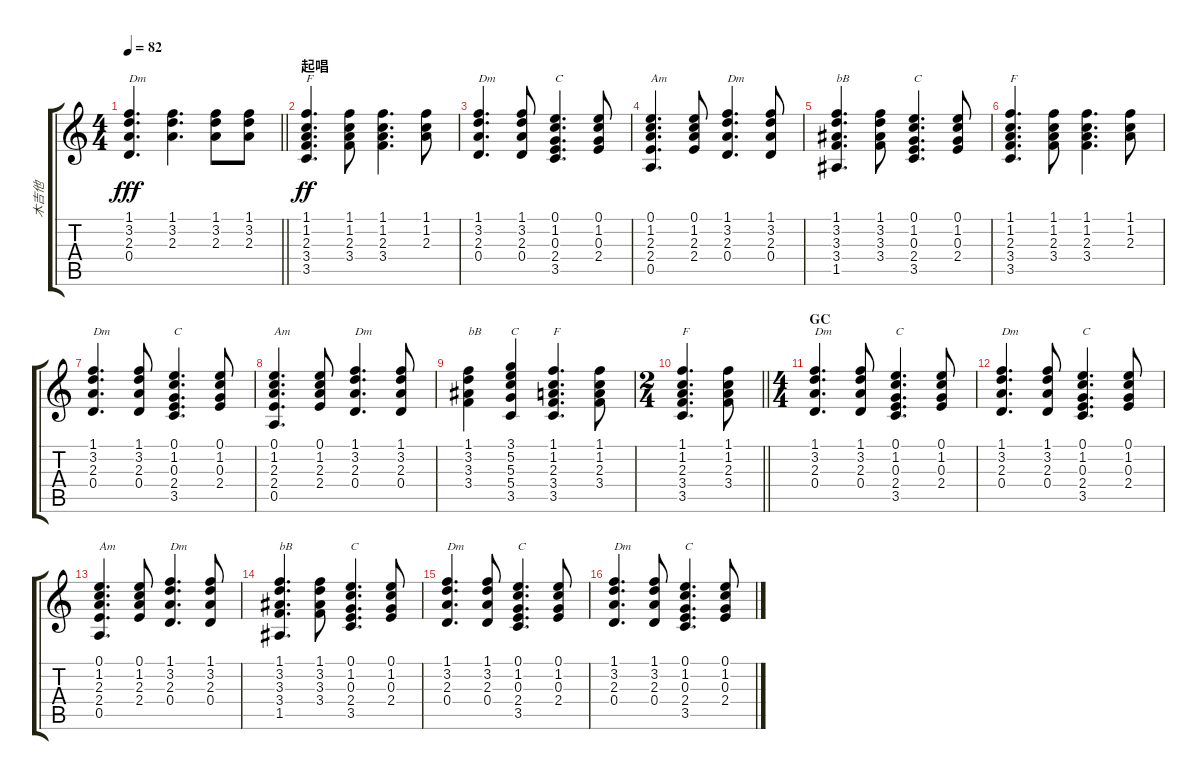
\track ("木吉他" "木吉他") {instrument acousticguitarnylon}
\staff {score tabs}
\tuning (E4 B3 G3 D3 A2 E2) {hide}
\ts (4 4)
\tempo 82
\clef g2
\barLineRight lightlight
\ks c
(1.1 3.2 2.3 0.4).4{d txt "Dm" dy fff} (1.1 3.2 2.3).4{d} (1.1 3.2 2.3).8 (1.1 3.2 2.3).8 |
\section ("" "起唱")
(1.1 1.2 2.3 3.4 3.5).4{d txt "F" dy ff} (1.1 1.2 2.3 3.4).8 (1.1 1.2 2.3 3.4).4{d} (1.1 1.2 2.3).8 |
(1.1 3.2 2.3 0.4).4{d txt "Dm"} (1.1 3.2 2.3 0.4).8 (0.1 1.2 0.3 2.4 3.5).4{d txt "C"} (0.1 1.2 0.3 2.4).8 |
(0.1 1.2 2.3 2.4 0.5).4{d txt "Am "} (0.1 1.2 2.3 2.4).8 (1.1 3.2 2.3 0.4).4{d txt "Dm"} (1.1 3.2 2.3 0.4).8 |
(1.1 3.2 3.3 3.4 1.5).4{d txt "bB"} (1.1 3.2 3.3 3.4).8 (0.1 1.2 0.3 2.4 3.5).4{d txt "C"} (0.1 1.2 0.3 2.4).8 |
(1.1 1.2 2.3 3.4 3.5).4{d txt "F"} (1.1 1.2 2.3 3.4).8 (1.1 1.2 2.3 3.4).4{d} (1.1 1.2 2.3).8 |
(1.1 3.2 2.3 0.4).4{d txt "Dm"} (1.1 3.2 2.3 0.4).8 (0.1 1.2 0.3 2.4 3.5).4{d txt "C"} (0.1 1.2 0.3 2.4).8 |
(0.1 1.2 2.3 2.4 0.5).4{d txt "Am "} (0.1 1.2 2.3 2.4).8 (1.1 3.2 2.3 0.4).4{d txt "Dm"} (1.1 3.2 2.3 0.4).8 |
(1.1 3.2 3.3 3.4).4{txt "bB"} (3.1 5.2 5.3 5.4 3.5).4{txt "C"} (1.1 1.2 2.3 3.4 3.5).4{d txt "F"} (1.1 1.2 2.3 3.4).8 |
\ts (2 4)
\barLineRight lightlight
(1.1 1.2 2.3 3.4 3.5).4{d txt "F"} (1.1 1.2 2.3 3.4).8 |
\ts (4 4)
\section ("" "GC")
(1.1 3.2 2.3 0.4).4{d txt "Dm"} (1.1 3.2 2.3 0.4).8 (0.1 1.2 0.3 2.4 3.5).4{d txt "C"} (0.1 1.2 0.3 2.4).8 |
(1.1 3.2 2.3 0.4).4{d txt "Dm"} (1.1 3.2 2.3 0.4).8 (0.1 1.2 0.3 2.4 3.5).4{d txt "C"} (0.1 1.2 0.3 2.4).8 |
(0.1 1.2 2.3 2.4 0.5).4{d txt "Am "} (0.1 1.2 2.3 2.4).8 (1.1 3.2 2.3 0.4).4{d txt "Dm"} (1.1 3.2 2.3 0.4).8 |
(1.1 3.2 3.3 3.4 1.5).4{d txt "bB"} (1.1 3.2 3.3 3.4).8 (0.1 1.2 0.3 2.4 3.5).4{d txt "C"} (0.1 1.2 0.3 2.4).8 |
(1.1 3.2 2.3 0.4).4{d txt "Dm"} (1.1 3.2 2.3 0.4).8 (0.1 1.2 0.3 2.4 3.5).4{d txt "C"} (0.1 1.2 0.3 2.4).8 |
(1.1 3.2 2.3 0.4).4{d txt "Dm"} (1.1 3.2 2.3 0.4).8 (0.1 1.2 0.3 2.4 3.5).4{d txt "C"} (0.1 1.2 0.3 2.4).8
